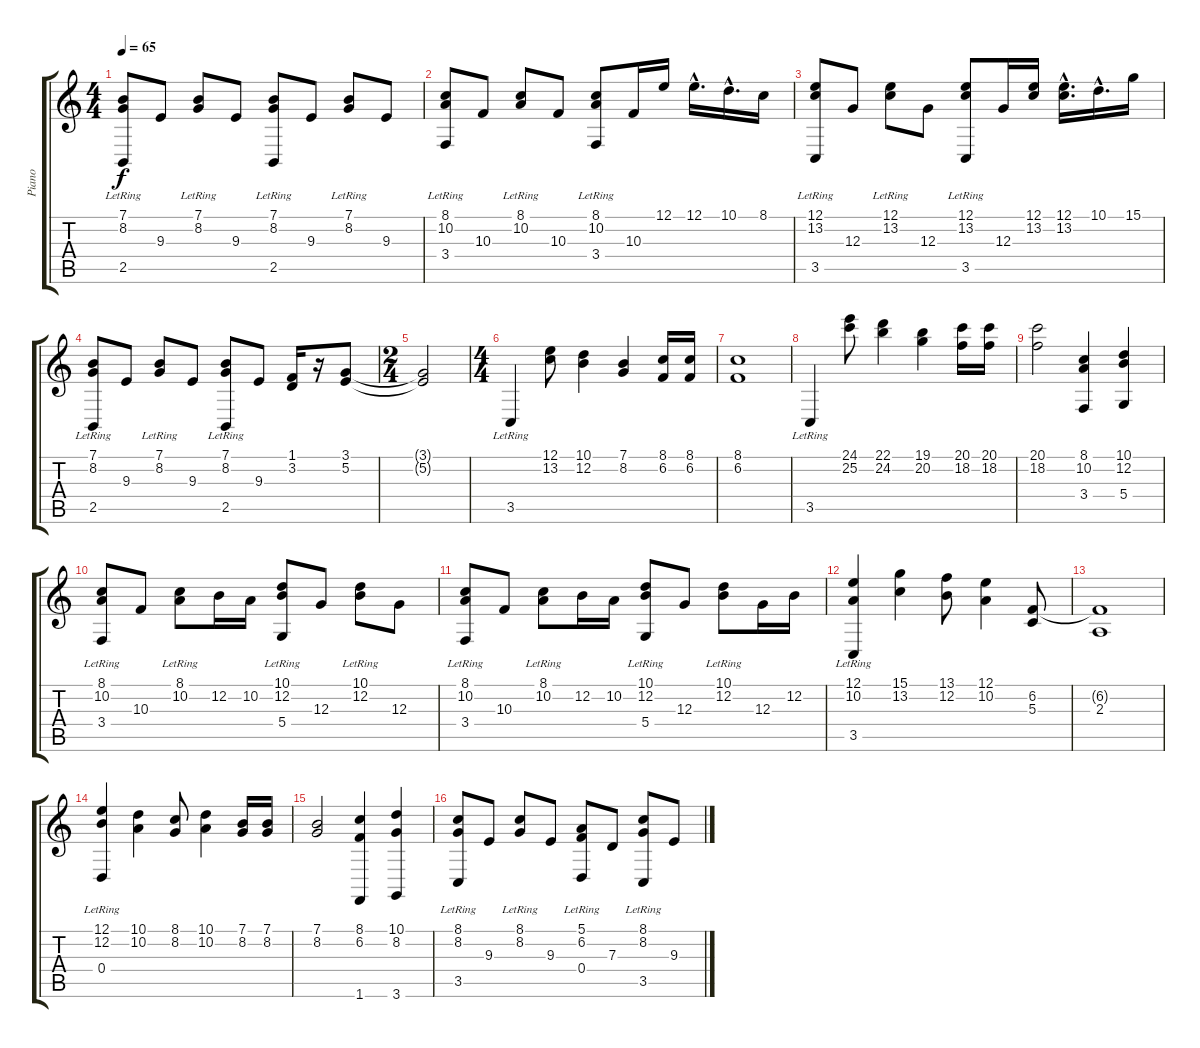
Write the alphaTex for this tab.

\track ("Piano" "Piano") {instrument acousticgrandpiano}
\staff {score tabs}
\tuning (E4 B3 G3 D3 A2 E2) {hide}
\ts (4 4)
\tempo 65
\clef g2
\ks c
(7.1{lr} 8.2{lr} 2.5{lr}).8{dy f} 9.3.8 (7.1{lr} 8.2{lr}).8 9.3.8 (7.1{lr} 8.2{lr} 2.5{lr}).8 9.3.8 (7.1{lr} 8.2{lr}).8 9.3.8 |
(8.1{lr} 10.2{lr} 3.4{lr}).8 10.3.8 (8.1{lr} 10.2{lr}).8 10.3.8 (8.1{lr} 10.2{lr} 3.4{lr}).8 10.3.16 12.1.16 12.1{hac}.16{d} 10.1{hac}.16{d} 8.1.16 |
(12.1{lr} 13.2{lr} 3.5{lr}).8 12.3.8 (12.1{lr} 13.2{lr}).8 12.3.8 (12.1{lr} 13.2{lr} 3.5{lr}).8 12.3.16 (12.1 13.2).16 (12.1{hac} 13.2{hac}).16{d} 10.1{hac}.16{d} 15.1.16 |
(7.1{lr} 8.2{lr} 2.5{lr}).8 9.3.8 (7.1{lr} 8.2{lr}).8 9.3.8 (7.1{lr} 8.2{lr} 2.5{lr}).8 9.3.8 (1.1 3.2).16 r.16 (3.1 5.2).8 |
\ts (2 4)
(3.1{t} 5.2{t}).2 |
\ts (4 4)
3.5{lr}.4 (12.1 13.2).8 (10.1 12.2).4 (7.1 8.2).4 (8.1 6.2).16 (8.1 6.2).16 |
(8.1 6.2).1 |
3.5{lr}.4 (24.1 25.2).8 (22.1 24.2).4 (19.1 20.2).4 (20.1 18.2).16 (20.1 18.2).16 |
(20.1 18.2).2 (8.1 10.2 3.4).4 (10.1 12.2 5.4).4 |
(8.1{lr} 10.2{lr} 3.4{lr}).8 10.3.8 (8.1{lr} 10.2{lr}).8 12.2.16 10.2.16 (10.1{lr} 12.2{lr} 5.4{lr}).8 12.3.8 (10.1{lr} 12.2{lr}).8 12.3.8 |
(8.1{lr} 10.2{lr} 3.4{lr}).8 10.3.8 (8.1{lr} 10.2{lr}).8 12.2.16 10.2.16 (10.1{lr} 12.2{lr} 5.4{lr}).8 12.3.8 (10.1{lr} 12.2{lr}).8 12.3.16 12.2.16 |
(12.1 10.2 3.5{lr}).4 (15.1 13.2).4 (13.1 12.2).8 (12.1 10.2).4 (6.2 5.3).8 |
(6.2{t} 2.3).1 |
(12.1 12.2 0.4{lr}).4 (10.1 10.2).4 (8.1 8.2).8 (10.1 10.2).4 (7.1 8.2).16 (7.1 8.2).16 |
(7.1 8.2).2 (8.1 6.2 1.6).4 (10.1 8.2 3.6).4 |
(8.1{lr} 8.2{lr} 3.5{lr}).8 9.3.8 (8.1{lr} 8.2{lr}).8 9.3.8 (5.1{lr} 6.2{lr} 0.4{lr}).8 7.3.8 (8.1{lr} 8.2{lr} 3.5{lr}).8 9.3.8
